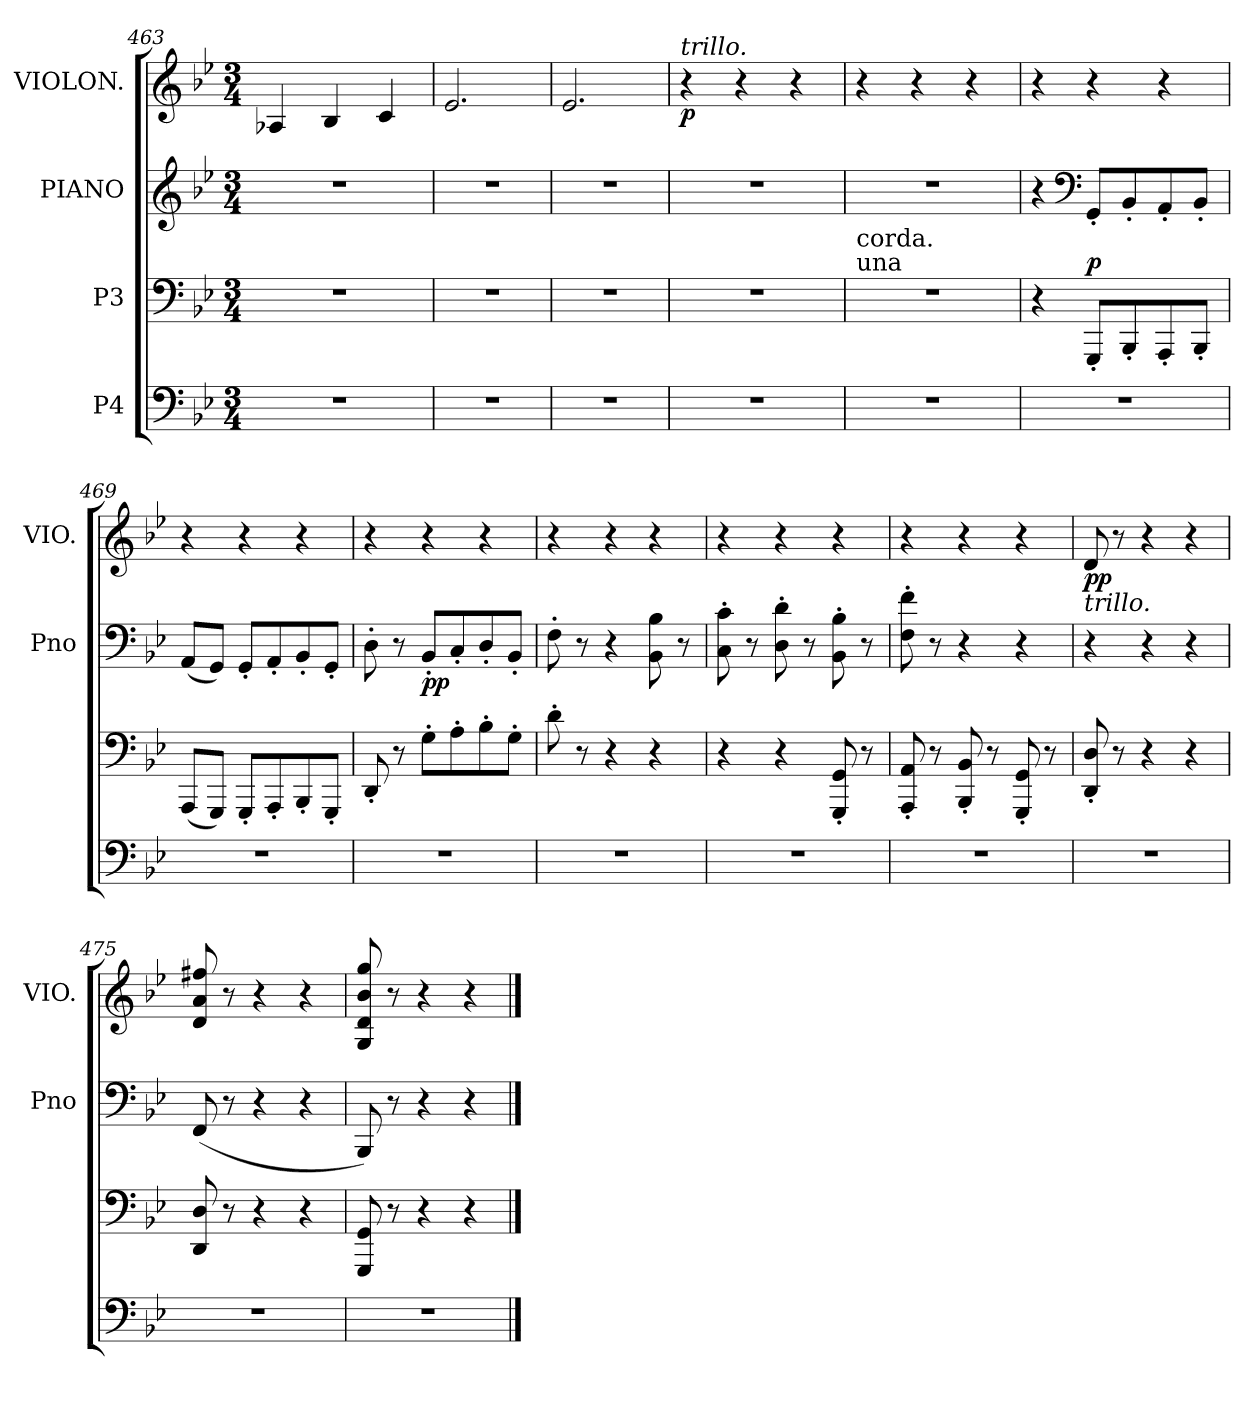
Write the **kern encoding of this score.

**kern	**kern	**text	**dynam	**kern	**dynam	**kern	**dynam
*part4	*part3	*part3	*part3	*part2	*part2	*part1	*part1
*staff4	*staff3	*staff3	*staff3	*staff2	*staff2	*staff1	*staff1
*I"P4	*I"P3	*	*	*I"PIANO	*	*I"VIOLON.	*
*	*	*	*	*I'Pno	*	*I'VIO.	*
*clefF4	*clefF4	*	*	*clefG2	*	*clefG2	*
*k[b-e-]	*k[b-e-]	*	*	*k[b-e-]	*	*k[b-e-]	*
*B-:	*B-:	*	*	*B-:	*	*B-:	*
*M3/4	*M3/4	*	*	*M3/4	*	*M3/4	*
=463	=463	=463	=463	=463	=463	=463	=463
!LO:N:vis=1	!LO:N:vis=1	!	!	!LO:N:vis=1	!	!	!
2.r	2.r	.	.	2.r	.	4A-Xi/	.
.	.	.	.	.	.	4B-i/	.
.	.	.	.	.	.	4ci/	.
=464	=464	=464	=464	=464	=464	=464	=464
!LO:N:vis=1	!LO:N:vis=1	!	!	!LO:N:vis=1	!	!	!
2.r	2.r	.	.	2.r	.	2.e-i/	.
=465	=465	=465	=465	=465	=465	=465	=465
!LO:N:vis=1	!LO:N:vis=1	!	!	!LO:N:vis=1	!	!	!
2.r	2.r	.	.	2.r	.	2.e-i/	.
=466	=466	=466	=466	=466	=466	=466	=466
!	!	!	!	!	!	!LO:TX:a:i:t=trillo.	!
!LO:N:vis=1	!LO:N:vis=1	!	!	!LO:N:vis=1	!	!	!
2.r	2.r	.	.	2.r	.	4r	p
.	.	.	.	.	.	4r	.
.	.	.	.	.	.	4r	.
=467	=467	=467	=467	=467	=467	=467	=467
!	!LO:TX:a:t=una	!	!	!	!	!	!
!	!LO:TX:a:t=corda.	!	!	!	!	!	!
!LO:N:vis=1	!LO:N:vis=1	!	!	!LO:N:vis=1	!	!	!
2.r	2.r	.	.	2.r	.	4r	.
.	.	.	.	.	.	4r	.
.	.	.	.	.	.	4r	.
=468	=468	=468	=468	=468	=468	=468	=468
!LO:N:vis=1	!	!	!	!	!	!	!
2.r	4r	.	.	4r	.	4r	.
*	*	*	*	*clefF4	*	*	*
.	8GGG'i/L	.	p	8GG'i/L	.	4r	.
.	8BBB-'i/	.	.	8BB-'i/	.	.	.
.	8AAA'i/	.	.	8AA'i/	.	4r	.
.	8BBB-'i/J	.	.	8BB-'i/J	.	.	.
=469	=469	=469	=469	=469	=469	=469	=469
!LO:N:vis=1	!	!	!	!	!	!	!
2.r	(8AAAi/L	.	.	(8AAi/L	.	4r	.
.	8GGGi/J)	.	.	8GGi/J)	.	.	.
.	8GGG'i/L	.	.	8GG'i/L	.	4r	.
.	8AAA'i/	.	.	8AA'i/	.	.	.
.	8BBB-'i/	.	.	8BB-'i/	.	4r	.
.	8GGG'i/J	.	.	8GG'i/J	.	.	.
!!LO:LB:g=z
=470	=470	=470	=470	=470	=470	=470	=470
!LO:N:vis=1	!	!	!	!	!	!	!
2.r	8DD'i/	.	.	8D'i\	.	4r	.
.	8r	.	.	8r	.	.	.
.	8G'i\L	.	.	8BB-'i/L	pp	4r	.
.	8A'i\	.	.	8C'i/	.	.	.
.	8B-'i\	.	.	8D'i/	.	4r	.
.	8G'i\J	.	.	8BB-'i/J	.	.	.
=471	=471	=471	=471	=471	=471	=471	=471
!LO:N:vis=1	!	!	!	!	!	!	!
2.r	8d'i\	.	.	8F'i\	.	4r	.
.	8r	.	.	8r	.	.	.
.	4r	.	.	4r	.	4r	.
.	4r	.	.	8BB-i\ 8B-i	.	4r	.
.	.	.	.	8r	.	.	.
=472	=472	=472	=472	=472	=472	=472	=472
!LO:N:vis=1	!	!	!	!	!	!	!
2.r	4r	.	.	8Ci\' 8ci'	.	4r	.
.	.	.	.	8r	.	.	.
.	4r	.	.	8Di\' 8di'	.	4r	.
.	.	.	.	8r	.	.	.
.	8GGGi/' 8GGi'	.	.	8BB-i\' 8B-i'	.	4r	.
.	8r	.	.	8r	.	.	.
=473	=473	=473	=473	=473	=473	=473	=473
!LO:N:vis=1	!	!	!	!	!	!	!
2.r	8AAAi/' 8AAi'	.	.	8Fi\' 8fi'	.	4r	.
.	8r	.	.	8r	.	.	.
.	8BBB-i/' 8BB-i'	.	.	4r	.	4r	.
.	8r	.	.	.	.	.	.
.	8GGGi/' 8GGi'	.	.	4r	.	4r	.
.	8r	.	.	.	.	.	.
=474	=474	=474	=474	=474	=474	=474	=474
!	!	!	!	!	!	!LO:TX:b:i:t=trillo.	!
!LO:N:vis=1	!	!	!	!	!	!	!
2.r	8DDi/' 8Di'	.	.	4r	.	8di/	pp
.	8r	.	.	.	.	8r	.
!	!	!LO:LY:b:color=#000000	!	!	!	!	!
.	4r	Imp: Moucelot,27, 1.Ct des PTS Champs	.	4r	.	4r	.
.	4r	.	.	4r	.	4r	.
=475	=475	=475	=475	=475	=475	=475	=475
!LO:N:vis=1	!	!	!	!	!	!	!
2.r	8DDi/ 8Di	.	.	(8FFi/	.	8di/ 8ai 8ff#Xi	.
.	8r	.	.	8r	.	8r	.
.	4r	.	.	4r	.	4r	.
.	4r	.	.	4r	.	4r	.
=476	=476	=476	=476	=476	=476	=476	=476
!LO:N:vis=1	!	!	!	!	!	!	!
2.r	8GGGi/ 8GGi	.	.	8BBB-i/)	.	8Gi/ 8di 8b-i 8ggi	.
.	8r	.	.	8r	.	8r	.
.	4r	.	.	4r	.	4r	.
.	4r	.	.	4r	.	4r	.
==	==	==	==	==	==	==	==
*-	*-	*-	*-	*-	*-	*-	*-
